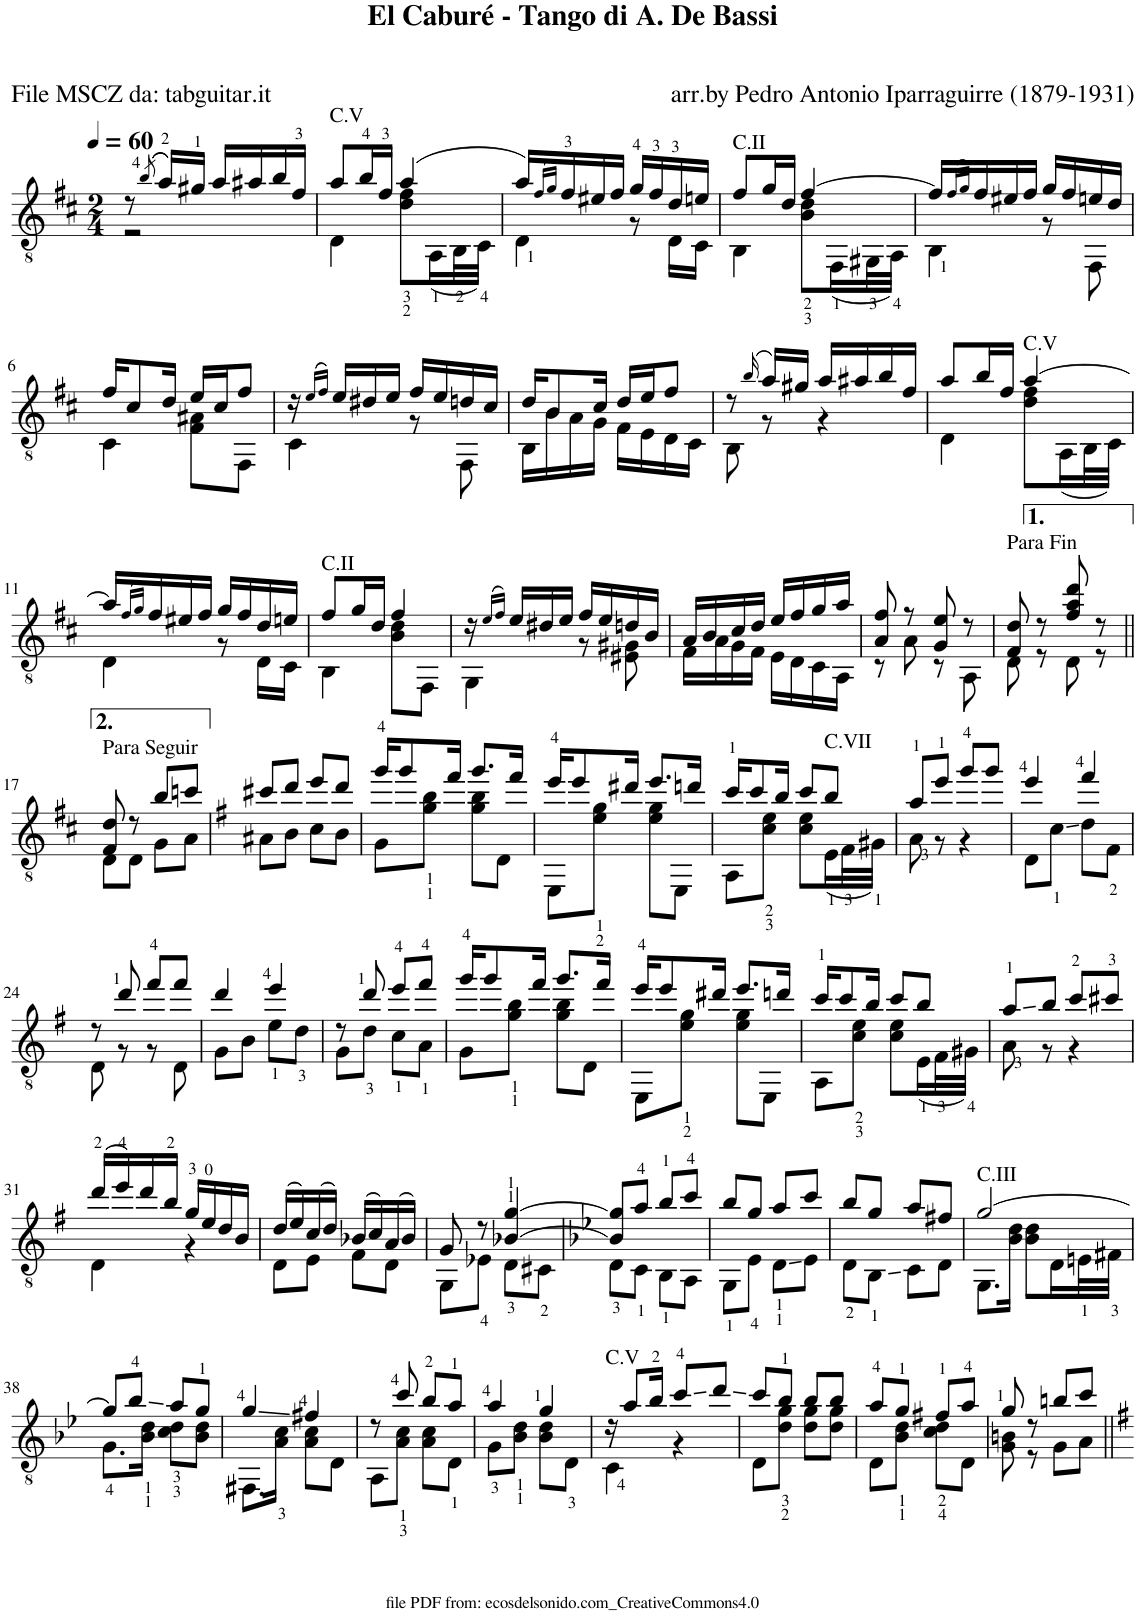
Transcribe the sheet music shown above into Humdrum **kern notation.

**kern
*part1
*staff1
*I"Guitar
*I'Guit.
*clefGv2
*k[f#c#]
*M2/4
*MM60
=1
*^
8r	2r
((8qb/	.
16a/LL))	.
16g#X/JJ	.
16a/LL	.
16a#X/	.
16b/	.
16f#/JJ	.
=2	=2
!LO:TX:a:t=C.V	!
8a/L	4D\
16b/L	.
16f#/JJ	.
(4a/	8d\ 8f#\L
.	(16AA\L
.	32BB\L
.	32C#\JJJ)
=3	=3
16a/LL)	4D\
(16qf#/LL	.
16qg/JJ)	.
16f#/	.
16e#X/	.
16f#/JJ	.
16g/LL	8r
16f#/	.
16d/	16D\LL
16en/JJ	16C#\JJ
=4	=4
!LO:TX:a:t=C.II	!
8f#/L	4BB\
16g/L	.
16d/JJ	.
[4f#/	8B\ 8d\L
.	(16FF#\L
.	32GG#X\L
.	32AA\JJJ)
=5	=5
16f#/LL]	4BB\
(16qf#/LL	.
16qg/JJ)	.
16f#/	.
16e#X/	.
16f#/JJ	.
16g/LL	8r
16f#/	.
16en/	8FF#\
16d/JJ	.
!!LO:LB:g=z	!!
=6	=6
16f#/KL	4C#\
8c#/	.
16d/Jk	.
16e/LL	8F#\ 8A#X\L
16c#/J	.
8f#/J	8FF#\J
=7	=7
16r	4C#\
(16qe/LL	.
16qf#/JJ)	.
16e/LL	.
16d#X/	.
16e/JJ	.
16f#/LL	8r
16e/	.
16dn/	8FF#\
16c#/JJ	.
=8	=8
16d/KL	16BB\LL
8B/	16B\
.	16A\
16c#/Jk	16G\JJ
16d/LL	16F#\LL
16e/J	16E\
8f#/J	16D\
.	16C#\JJ
=9	=9
8r	8BB\
(16qb/	.
16a/LL)	8r
16g#X/JJ	.
16a/LL	4r
16a#X/	.
16b/	.
16f#/JJ	.
=10	=10
8a/L	4D\
16b/L	.
16f#/JJ	.
!LO:TX:a:t=C.V	!
[4a/	8d\ 8f#\L
.	(16AA\L
.	32BB\L
.	32C#\JJJ)
!!LO:LB:g=z	!!
=11	=11
16a/LL]	4D\
(16qf#/LL	.
16qg/JJ)	.
16f#/	.
16e#X/	.
16f#/JJ	.
16g/LL	8r
16f#/	.
16d/	16D\LL
16en/JJ	16C#\JJ
=12	=12
!LO:TX:a:t=C.II	!
8f#/L	4BB\
16g/L	.
16d/JJ	.
4f#/	8B\ 8d\L
.	8FF#\J
=13	=13
16r	4GG\
(16qe/LL	.
16qf#/JJ)	.
16e/LL	.
16d#X/	.
16e/JJ	.
16f#/LL	8r
16e/	.
16dn/	8E#X\ 8G#X\
16B/JJ	.
=14	=14
16A/LL	16F#\LL
16B/	16A\
16c#/	16G\
16d/JJ	16F#\JJ
16e/LL	16E\LL
16f#/	16D\
16g/	16C#\
16a/JJ	16AA\JJ
=15	=15
8A/ 8f#/	8r
8r	8A\
8G/ 8e/	8r
8r	8AA\
=16	=16
!LO:TX:a:t=Para Fin	!
8F#/ 8d/	8D\
8r	8r
8f#/ 8a/ 8dd/	8D\
8r	8r
!!LO:LB:g=z	!!
=17||	=17||
!LO:TX:a:t=Para Seguir	!
8F#/ 8d/	8D\L
8r	8D\J
8b/L	8G\L
8ccn/J	8A\J
=18	=18
*k[f#]	*
8cc#X/L	8A#X\L
8dd/J	8B\J
8ee/L	8c\L
8dd/J	8B\J
=19	=19
16gg/KL	8G\L
8gg/	.
.	8g\ 8b\J
16ff#/Jk	.
8.gg/L	8g\ 8b\L
.	8D\J
16ff#/Jk	.
=20	=20
16ee/KL	8EE\L
8ee/	.
.	8e\ 8g\J
16dd#X/Jk	.
8.ee/L	8e\ 8g\L
.	8EE\J
16ddn/Jk	.
=21	=21
16cc/KL	8AA\L
8cc/	.
.	8c\ 8e\J
16b/Jk	.
8cc/L	8c\ 8e\L
!LO:TX:a:t=C.VII	!
8b/J	(16E\L
.	32F#\L
.	32G#X\JJJ)
=22	=22
8a/L	8A\
8ee/J	8r
8gg/L	4r
8gg/J	.
=23	=23
4ee/	8D\L
.	8c\J
4ff#/	8d\L
.	8F#\J
!!LO:LB:g=z	!!
=24	=24
8r	8D\
8dd/	8r
8ff#/L	8r
8ff#/J	8D\
=25	=25
4dd/	8G\L
.	8B\J
4ee/	8e\L
.	8d\J
=26	=26
8r	8G\L
8dd/	8d\J
8ee/L	8c\L
8ff#/J	8A\J
=27	=27
16gg/KL	8G\L
8gg/	.
.	8g\ 8b\J
16ff#/Jk	.
8.gg/L	8g\ 8b\L
.	8D\J
16ff#/Jk	.
=28	=28
16ee/KL	8EE\L
8ee/	.
.	8e\ 8g\J
16dd#X/Jk	.
8.ee/L	8e\ 8g\L
.	8EE\J
16ddn/Jk	.
=29	=29
16cc/KL	8AA\L
8cc/	.
.	8c\ 8e\J
16b/Jk	.
8cc/L	8c\ 8e\L
8b/J	(16E\L
.	32F#\L
.	32G#X\JJJ)
=30	=30
8a/L	8A\
8b/J	8r
8cc/L	4r
8cc#X/J	.
!!LO:LB:g=z	!!
=31	=31
(16dd/LL	4D\
16ee/)	.
16dd/	.
16b/JJ	.
16g/LL	4r
16e/	.
16d/	.
16B/JJ	.
=32	=32
(16d/LL	8D\L
16e/)	.
(16c/	8E\J
16d/JJ)	.
(16B-X/LL	8F#\L
16c/)	.
(16A/	8D\J
16B-/JJ)	.
=33	=33
8G/	8GG\L
8r	8E-X\J
[4B-X/ [4g/	8D\L
.	8C#X\J
=34	=34
*k[b-e-]	*
8B-/] 8g/]L	8D\L
8a/J	8C\J
8b-/L	8BB-\L
8cc/J	8AA\J
=35	=35
8b-/L	8GG\L
8g/J	8E-\J
8a/L	8D\L
8cc/J	8E-\J
=36	=36
8b-/L	8D\L
8g/J	8BB-\J
8a/L	8C\L
8f#X/J	8D\J
=37	=37
!LO:TX:a:t=C.III	!
[2g/	8.GG\L
.	16B-\ 16d\Jk
.	8B-\ 8d\L
.	16D\L
.	32En\L
.	32F#X\JJJ
!!LO:LB:g=z	!!
=38	=38
8g/L]	8.G\L
8b-/J	.
.	16B-\ 16d\Jk
8a/L	8c\ 8d\L
8g/J	8B-\ 8d\J
=39	=39
4g/	8.FF#X\L
.	16A\ 16c\Jk
4f#X/	8A\ 8c\L
.	8D\J
=40	=40
8r	8AA\L
8cc/	8A\ 8c\J
8b-/L	8A\ 8c\L
8a/J	8D\J
=41	=41
4a/	8G\L
.	8B-\ 8d\J
4g/	8B-\ 8d\L
.	8D\J
=42	=42
!LO:TX:a:t=C.V	!
16r	4C\
8a/L	.
16b-/Jk	.
8cc/L	4r
8dd/J	.
=43	=43
8cc/L	8D\L
8b-/J	8d\ 8g\J
8b-/L	8d\ 8g\L
8b-/J	8d\ 8g\J
=44	=44
8a/L	8D\L
8g/J	8B-\ 8d\J
8f#X/L	8c\ 8d\L
8a/J	8D\J
=45	=45
8g/	8G\ 8Bn\
8r	8r
8bn/L	8G\L
8cc/J	8A\J
*v	*v
=||
*-
